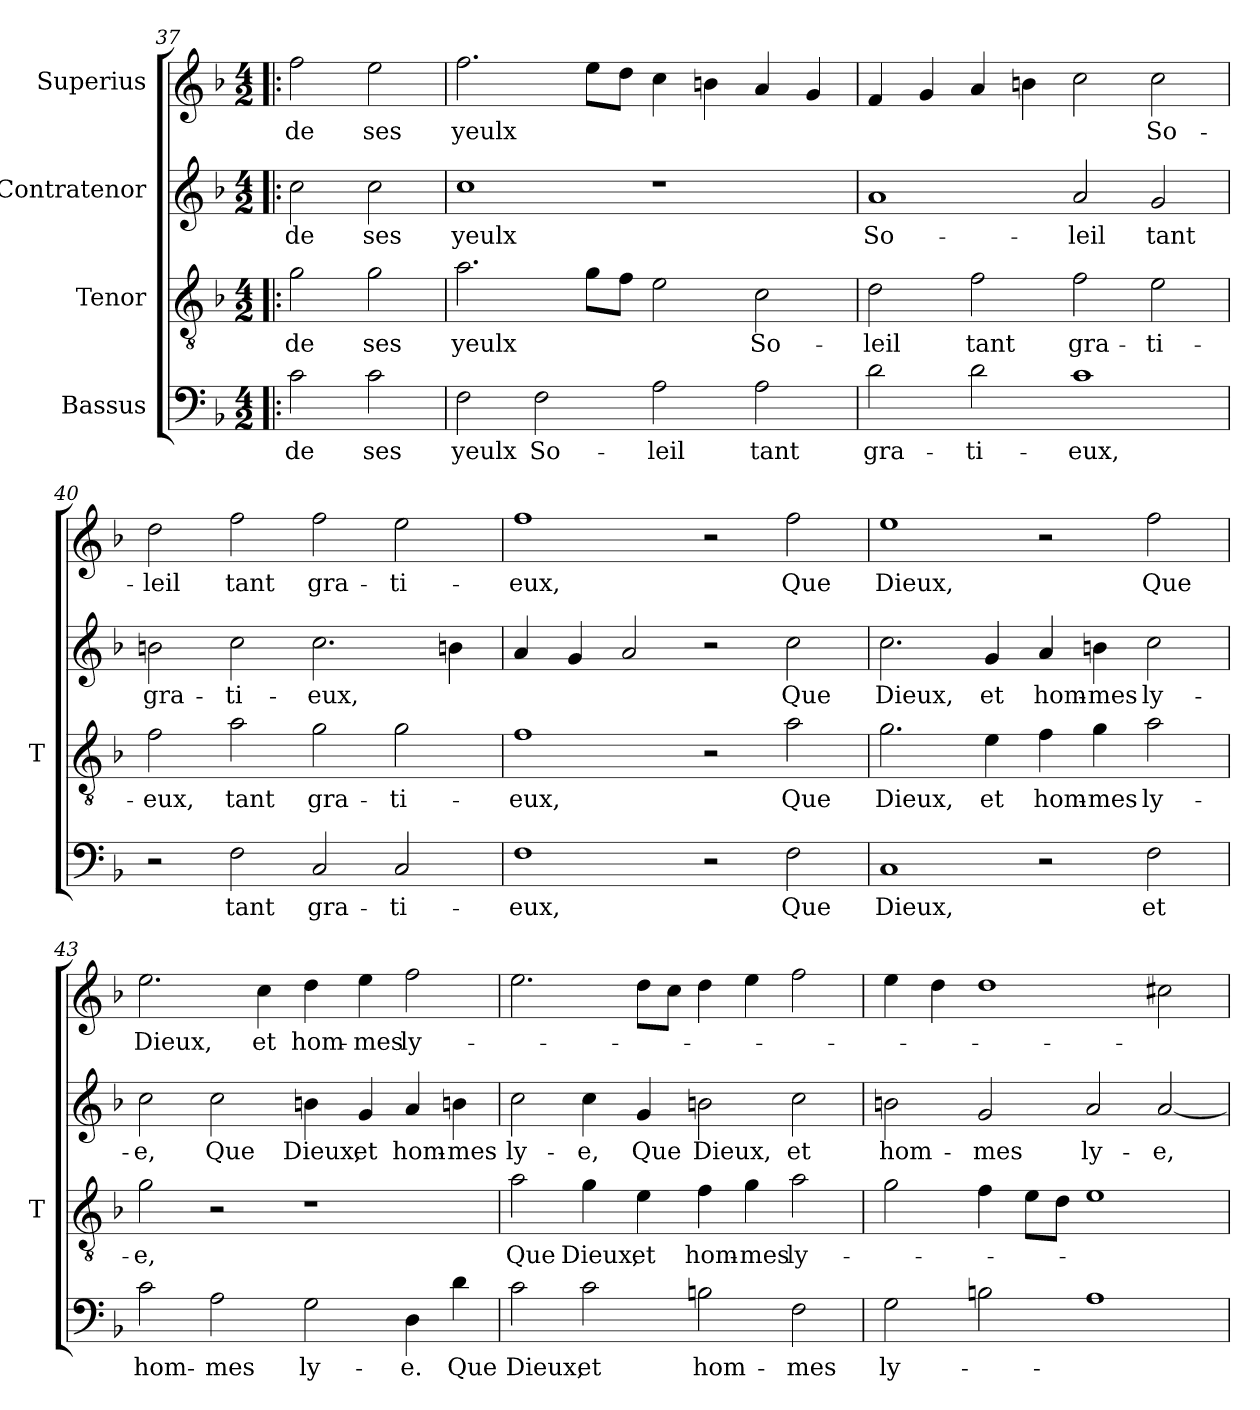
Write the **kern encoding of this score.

**kern	**text	**kern	**text	**kern	**text	**kern	**text
*part4	*part4	*part3	*part3	*part2	*part2	*part1	*part1
*staff4	*staff4	*staff3	*staff3	*staff2	*staff2	*staff1	*staff1
*I"Bassus	*	*I"Tenor	*	*I"Contratenor	*	*I"Superius	*
*	*	*I'T	*	*	*	*	*
*clefF4	*	*clefGv2	*	*clefG2	*	*clefG2	*
*k[b-]	*	*k[b-]	*	*k[b-]	*	*k[b-]	*
*M4/2	*	*M4/2	*	*M4/2	*	*M4/2	*
=37!|:	=37!|:	=37!|:	=37!|:	=37!|:	=37!|:	=37!|:	=37!|:
2c	-de	2g	-de	2cc	-de	2ff	-de
2c	-ses	2g	-ses	2cc	-ses	2ee	-ses
=38	=38	=38	=38	=38	=38	=38	=38
2F	-yeulx	2.a	-yeulx	1cc	-yeulx	2.ff	-yeulx
2F	So-	.	.	.	.	.	.
.	.	8gL	.	.	.	8eeL	.
.	.	8fJ	.	.	.	8ddJ	.
2A	-leil	2e	.	1r	.	4cc	.
.	.	.	.	.	.	4b	.
2A	-tant	2c	So-	.	.	4a	.
.	.	.	.	.	.	4g	.
=39	=39	=39	=39	=39	=39	=39	=39
2d	gra-	2d	-leil	1a	So-	4f	.
.	.	.	.	.	.	4g	.
2d	ti-	2f	-tant	.	.	4a	.
.	.	.	.	.	.	4b	.
1c	-eux,	2f	gra-	2a	-leil	2cc	.
.	.	2e	ti-	2g	-tant	2cc	So-
=40	=40	=40	=40	=40	=40	=40	=40
2r	.	2f	-eux,	2bn	gra-	2dd	-leil
2F	-tant	2a	-tant	2cc	ti-	2ff	-tant
2C	gra-	2g	gra-	2.cc	-eux,	2ff	gra-
2C	ti-	2g	ti-	.	.	2ee	ti-
.	.	.	.	4bn	.	.	.
=41	=41	=41	=41	=41	=41	=41	=41
1F	-eux,	1f	-eux,	4a	.	1ff	-eux,
.	.	.	.	4g	.	.	.
.	.	.	.	2a	.	.	.
2r	.	2r	.	2r	.	2r	.
2F	-Que	2a	-Que	2cc	-Que	2ff	-Que
=42	=42	=42	=42	=42	=42	=42	=42
1C	-Dieux,	2.g	-Dieux,	2.cc	-Dieux,	1ee	-Dieux,
.	.	4e	-et	4g	-et	.	.
2r	.	4f	hom-	4a	hom-	2r	.
.	.	4g	-mes	4bn	-mes	.	.
2F	-et	2a	ly-	2cc	ly-	2ff	-Que
=43	=43	=43	=43	=43	=43	=43	=43
2c	hom-	2g	-e,	2cc	-e,	2.ee	-Dieux,
2A	-mes	2r	.	2cc	-Que	.	.
.	.	.	.	.	.	4cc	-et
2G	ly-	1r	.	4bn	-Dieux,	4dd	hom-
.	.	.	.	4g	-et	4ee	-mes
4D	-e.	.	.	4a	hom-	2ff	ly-
4d	-Que	.	.	4bn	-mes	.	.
=44	=44	=44	=44	=44	=44	=44	=44
2c	-Dieux,	2a	-Que	2cc	ly-	2.ee	.
2c	-et	4g	-Dieux,	4cc	-e,	.	.
.	.	4e	-et	4g	-Que	8ddL	.
.	.	.	.	.	.	8ccJ	.
2Bn	hom-	4f	hom-	2bn	-Dieux,	4dd	.
.	.	4g	-mes	.	.	4ee	.
2F	-mes	2a	ly-	2cc	-et	2ff	.
=45	=45	=45	=45	=45	=45	=45	=45
2G	ly-	2g	.	2bn	hom-	4ee	.
.	.	.	.	.	.	4dd	.
2Bn	.	4f	.	2g	-mes	1dd	.
.	.	8eL	.	.	.	.	.
.	.	8dJ	.	.	.	.	.
1A	.	1e	.	2a	ly-	.	.
.	.	.	.	[2a	-e,	2cc#X	.
=	=	=	=	=	=	=	=
*-	*-	*-	*-	*-	*-	*-	*-
